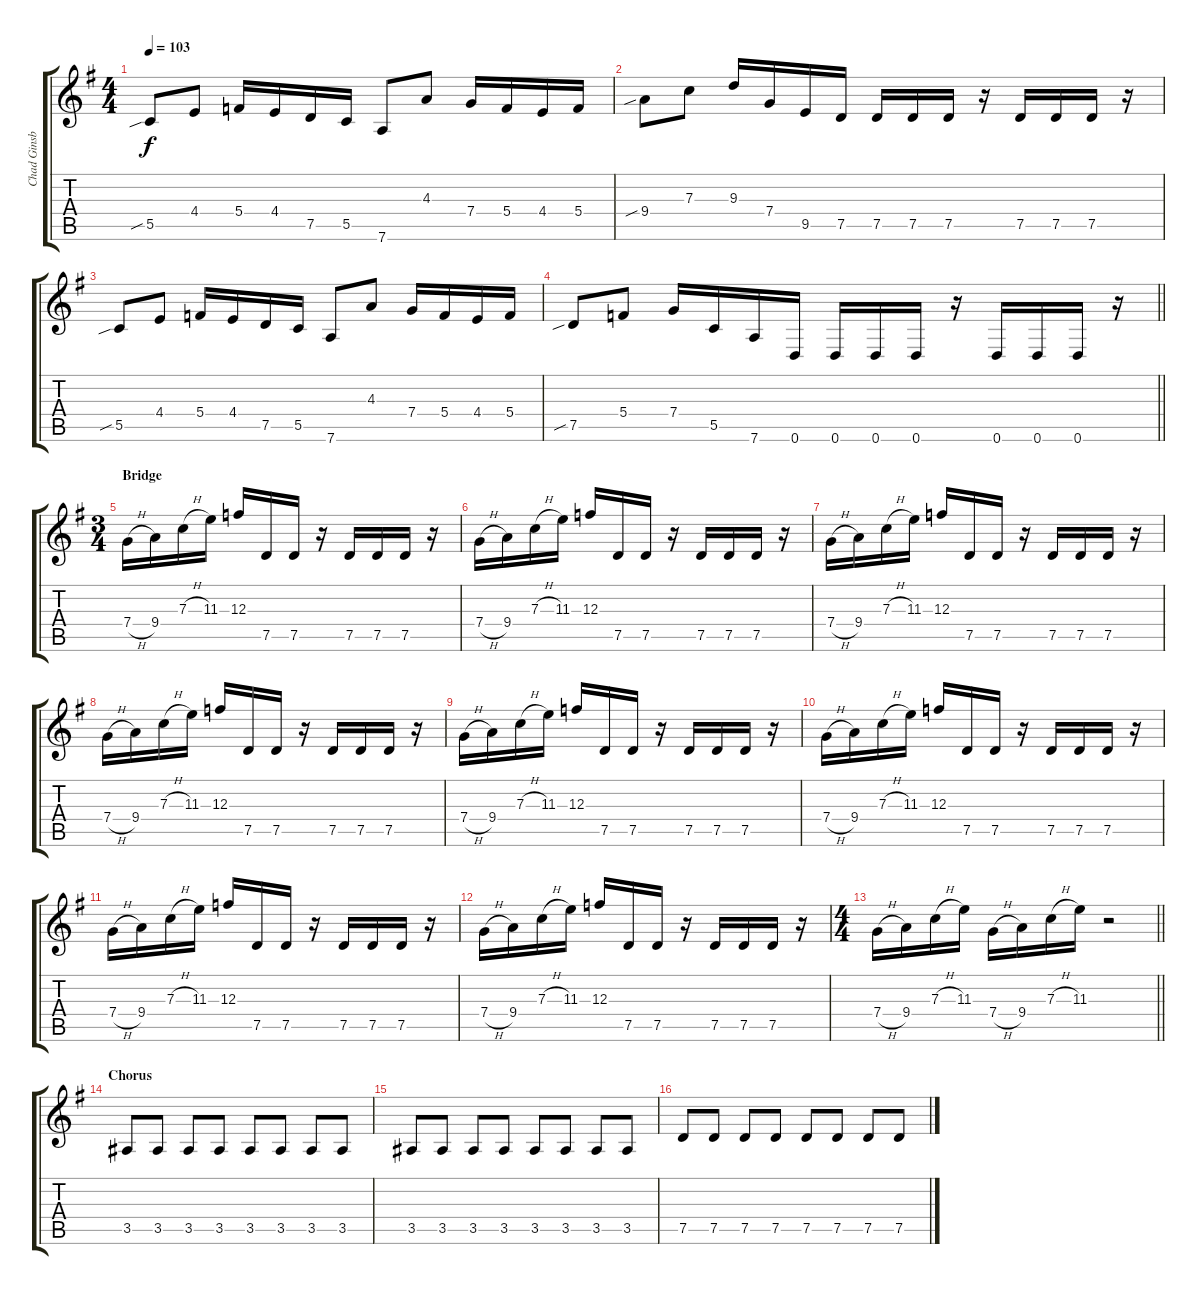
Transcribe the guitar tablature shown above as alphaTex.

\track ("Chad Ginsburg" "Chad Ginsb") {instrument overdrivenguitar}
\staff {score tabs}
\tuning (D4 A3 F3 C3 G2 D2) {hide}
\ts (4 4)
\tempo 103
\clef g2
\ks g
5.5{sib}.8{dy f} 4.4.8 5.4.16 4.4.16 7.5.16 5.5.16 7.6.8 4.3.8 7.4.16 5.4.16 4.4.16 5.4.16 |
9.4{sib}.8 7.3.8 9.3.16 7.4.16 9.5.16 7.5.16 7.5.16 7.5.16 7.5.16 r.16 7.5.16 7.5.16 7.5.16 r.16 |
5.5{sib}.8 4.4.8 5.4.16 4.4.16 7.5.16 5.5.16 7.6.8 4.3.8 7.4.16 5.4.16 4.4.16 5.4.16 |
\barLineRight lightlight
7.5{sib}.8 5.4.8 7.4.16 5.5.16 7.6.16 0.6.16 0.6.16 0.6.16 0.6.16 r.16 0.6.16 0.6.16 0.6.16 r.16 |
\ts (3 4)
\section ("" "Bridge")
7.4{h}.16 9.4.16 7.3{h}.16 11.3.16 12.3.16 7.5.16 7.5.16 r.16 7.5.16 7.5.16 7.5.16 r.16 |
7.4{h}.16 9.4.16 7.3{h}.16 11.3.16 12.3.16 7.5.16 7.5.16 r.16 7.5.16 7.5.16 7.5.16 r.16 |
7.4{h}.16 9.4.16 7.3{h}.16 11.3.16 12.3.16 7.5.16 7.5.16 r.16 7.5.16 7.5.16 7.5.16 r.16 |
7.4{h}.16 9.4.16 7.3{h}.16 11.3.16 12.3.16 7.5.16 7.5.16 r.16 7.5.16 7.5.16 7.5.16 r.16 |
7.4{h}.16 9.4.16 7.3{h}.16 11.3.16 12.3.16 7.5.16 7.5.16 r.16 7.5.16 7.5.16 7.5.16 r.16 |
7.4{h}.16 9.4.16 7.3{h}.16 11.3.16 12.3.16 7.5.16 7.5.16 r.16 7.5.16 7.5.16 7.5.16 r.16 |
7.4{h}.16 9.4.16 7.3{h}.16 11.3.16 12.3.16 7.5.16 7.5.16 r.16 7.5.16 7.5.16 7.5.16 r.16 |
7.4{h}.16 9.4.16 7.3{h}.16 11.3.16 12.3.16 7.5.16 7.5.16 r.16 7.5.16 7.5.16 7.5.16 r.16 |
\ts (4 4)
\barLineRight lightlight
7.4{h}.16 9.4.16 7.3{h}.16 11.3.16 7.4{h}.16 9.4.16 7.3{h}.16 11.3.16 r.2 |
\section ("" "Chorus")
3.5.8 3.5.8 3.5.8 3.5.8 3.5.8 3.5.8 3.5.8 3.5.8 |
3.5.8 3.5.8 3.5.8 3.5.8 3.5.8 3.5.8 3.5.8 3.5.8 |
7.5.8 7.5.8 7.5.8 7.5.8 7.5.8 7.5.8 7.5.8 7.5.8
